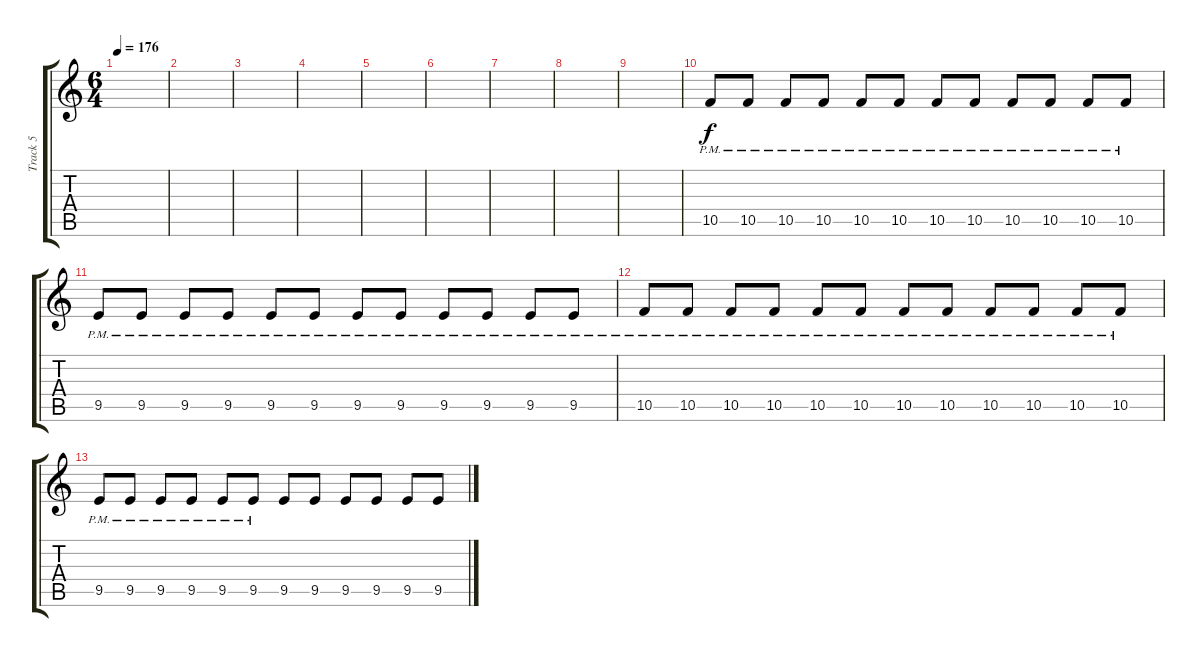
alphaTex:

\track ("Track 5" "Track 5") {instrument distortionguitar bank 255}
\staff {score tabs}
\tuning (D4 A3 F3 C3 G2 C2) {hide}
\ts (6 4)
\tempo 176
\clef g2
\ks c
|
|
|
|
|
|
|
|
|
10.5{pm}.8 10.5{pm}.8 10.5{pm}.8 10.5{pm}.8 10.5{pm}.8 10.5{pm}.8 10.5{pm}.8 10.5{pm}.8 10.5{pm}.8 10.5{pm}.8 10.5{pm}.8 10.5{pm}.8 |
9.5{pm}.8 9.5{pm}.8 9.5{pm}.8 9.5{pm}.8 9.5{pm}.8 9.5{pm}.8 9.5{pm}.8 9.5{pm}.8 9.5{pm}.8 9.5{pm}.8 9.5{pm}.8 9.5{pm}.8 |
10.5{pm}.8 10.5{pm}.8 10.5{pm}.8 10.5{pm}.8 10.5{pm}.8 10.5{pm}.8 10.5{pm}.8 10.5{pm}.8 10.5{pm}.8 10.5{pm}.8 10.5{pm}.8 10.5{pm}.8 |
9.5{pm}.8 9.5{pm}.8 9.5{pm}.8 9.5{pm}.8 9.5{pm}.8 9.5{pm}.8 9.5.8 9.5.8 9.5.8 9.5.8 9.5.8 9.5.8
